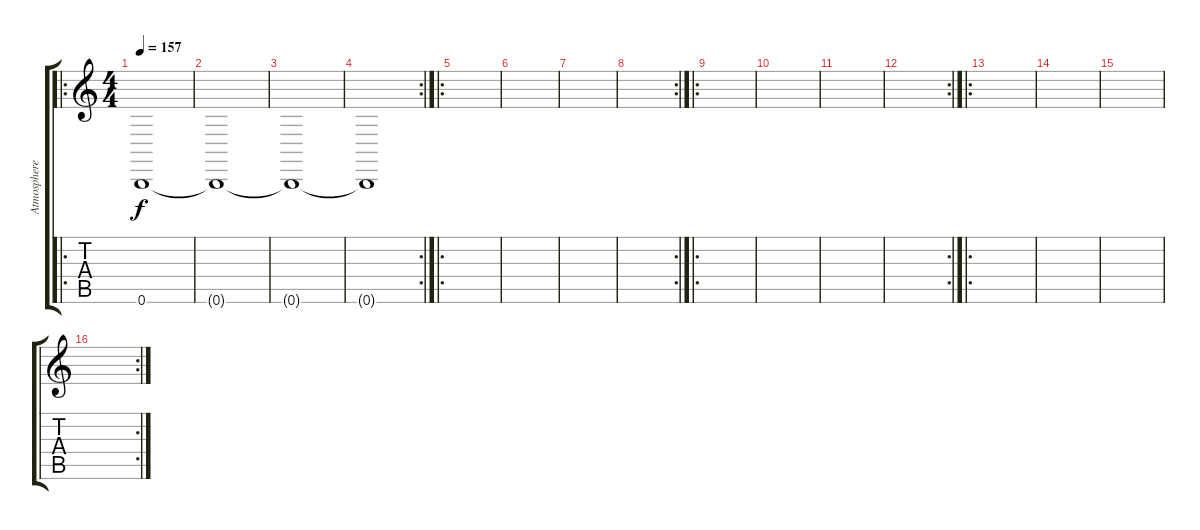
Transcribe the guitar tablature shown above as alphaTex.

\track ("Atmosphere" "Atmosphere") {instrument fx2soundtrack}
\staff {score tabs}
\tuning (Db4 Ab3 E3 B2 Gb2 B1) {hide}
\ro
\ts (4 4)
\tempo 157
\clef g2
\ks c
0.6{t}.1{dy f} |
0.6{t}.1 |
0.6{t}.1 |
\rc 2
0.6{t}.1 |
\ro
|
|
|
\rc 2
|
\ro
|
|
|
\rc 2
|
\ro
|
|
|
\rc 2
